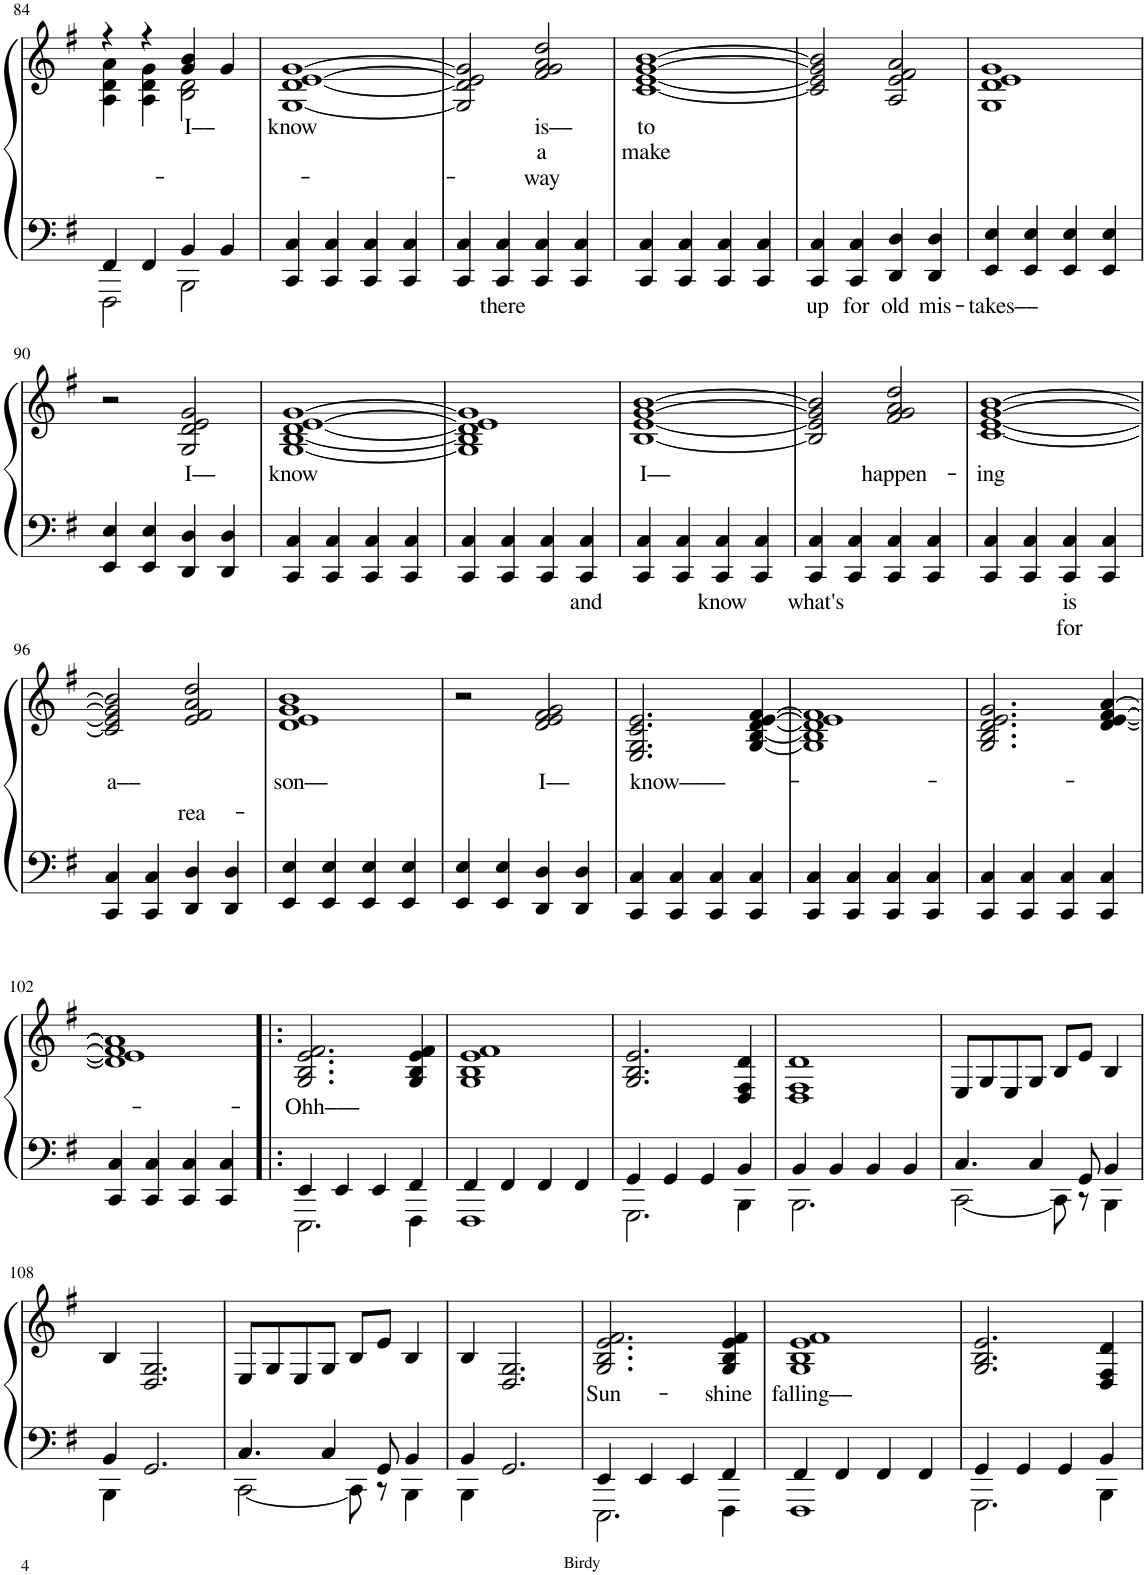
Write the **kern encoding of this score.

**kern	**text	**text	**kern	**text	**text	**text
*part1	*part1	*part1	*part1	*part1	*part1	*part1
*staff2	*staff2	*staff2	*staff1	*staff1	*staff1	*staff1
*I"Piano	*	*	*	*	*	*
*I'Pno	*	*	*	*	*	*
!!LO:PB:g=z
*clefF4	*	*	*clefG2	*	*	*
*k[f#]	*	*	*k[f#]	*	*	*
*M4/4	*	*	*M4/4	*	*	*
=84	=84	=84	=84	=84	=84	=84
*^	*	*	*^	*	*	*
4FF#/	2FFF#\	.	.	4r	4A\ 4d\ 4a\	.	.	.
4FF#/	.	.	.	4r	4A\ 4d\ 4g\	.	.	.
!	!	!	!	!	!	!LO:LY:b	!	!
4BB/	2BBB\	.	.	4g/ 4b/	2B\ 2d\	I––	.	.
4BB/	.	.	.	4g/	.	.	.	.
*v	*v	*	*	*	*	*	*	*
*	*	*	*v	*v	*	*	*
=85	=85	=85	=85	=85	=85	=85
!	!	!	!	!LO:LY:b	!	!
4CC/ 4C/	.	.	[1G [1d [1e [1g	know	.	.
4CC/ 4C/	.	.	.	.	.	.
4CC/ 4C/	.	.	.	.	.	.
4CC/ 4C/	.	.	.	.	.	.
=86	=86	=86	=86	=86	=86	=86
4CC/ 4C/	.	.	2G/] 2d/] 2e/] 2g/]	.	.	.
!	!LO:LY:b	!	!	!	!	!
4CC/ 4C/	there	.	.	.	.	.
!	!	!	!	!LO:LY:b	!LO:LY:b	!LO:LY:b
4CC/ 4C/	.	.	2f#/ 2g/ 2a/ 2dd/	is––	a	way
4CC/ 4C/	.	.	.	.	.	.
=87	=87	=87	=87	=87	=87	=87
!	!	!	!	!LO:LY:b	!LO:LY:b	!
4CC/ 4C/	.	.	[1c [1e [1g [1b	to	make	.
4CC/ 4C/	.	.	.	.	.	.
4CC/ 4C/	.	.	.	.	.	.
4CC/ 4C/	.	.	.	.	.	.
=88	=88	=88	=88	=88	=88	=88
!	!LO:LY:b	!	!	!	!	!
4CC/ 4C/	up	.	2c/] 2e/] 2g/] 2b/]	.	.	.
!	!LO:LY:b	!	!	!	!	!
4CC/ 4C/	for	.	.	.	.	.
!	!LO:LY:b	!	!	!	!	!
4DD/ 4D/	old	.	2A/ 2e/ 2f#/ 2a/	.	.	.
!	!LO:LY:b	!	!	!	!	!
4DD/ 4D/	mis-	.	.	.	.	.
=89	=89	=89	=89	=89	=89	=89
!	!LO:LY:b	!	!	!	!	!
4EE/ 4E/	-takes––	.	1G 1d 1e 1g	.	.	.
4EE/ 4E/	.	.	.	.	.	.
4EE/ 4E/	.	.	.	.	.	.
4EE/ 4E/	.	.	.	.	.	.
!!LO:LB:g=z
=90	=90	=90	=90	=90	=90	=90
4EE/ 4E/	.	.	2r	.	.	.
4EE/ 4E/	.	.	.	.	.	.
!	!	!	!	!LO:LY:b	!	!
4DD/ 4D/	.	.	2G/ 2d/ 2e/ 2g/	I––	.	.
4DD/ 4D/	.	.	.	.	.	.
=91	=91	=91	=91	=91	=91	=91
!	!	!	!	!LO:LY:b	!	!
4CC/ 4C/	.	.	[1G [1B [1d [1e [1g	know	.	.
4CC/ 4C/	.	.	.	.	.	.
4CC/ 4C/	.	.	.	.	.	.
4CC/ 4C/	.	.	.	.	.	.
=92	=92	=92	=92	=92	=92	=92
4CC/ 4C/	.	.	1G] 1B] 1d] 1e] 1g]	.	.	.
4CC/ 4C/	.	.	.	.	.	.
4CC/ 4C/	.	.	.	.	.	.
!	!LO:LY:b	!	!	!	!	!
4CC/ 4C/	and	.	.	.	.	.
=93	=93	=93	=93	=93	=93	=93
!	!	!	!	!LO:LY:b	!	!
4CC/ 4C/	.	.	[1B [1e [1g [1b	I––	.	.
4CC/ 4C/	.	.	.	.	.	.
!	!LO:LY:b	!	!	!	!	!
4CC/ 4C/	know	.	.	.	.	.
4CC/ 4C/	.	.	.	.	.	.
=94	=94	=94	=94	=94	=94	=94
!	!LO:LY:b	!	!	!	!	!
4CC/ 4C/	what's	.	2B/] 2e/] 2g/] 2b/]	.	.	.
4CC/ 4C/	.	.	.	.	.	.
!	!	!	!	!LO:LY:b	!	!
4CC/ 4C/	.	.	2f#/ 2g/ 2a/ 2dd/	happen-	.	.
4CC/ 4C/	.	.	.	.	.	.
=95	=95	=95	=95	=95	=95	=95
!	!	!	!	!LO:LY:b	!	!
4CC/ 4C/	.	.	[1c [1e [1g [1b	-ing	.	.
4CC/ 4C/	.	.	.	.	.	.
!	!LO:LY:b	!LO:LY:b	!	!	!	!
4CC/ 4C/	is	for	.	.	.	.
4CC/ 4C/	.	.	.	.	.	.
!!LO:LB:g=z
=96	=96	=96	=96	=96	=96	=96
!	!	!	!	!LO:LY:b	!	!
4CC/ 4C/	.	.	2c/] 2e/] 2g/] 2b/]	a––	.	.
4CC/ 4C/	.	.	.	.	.	.
!	!	!	!	!LO:LY:b	!	!
4DD/ 4D/	.	.	2e/ 2f#/ 2a/ 2dd/	rea-	.	.
4DD/ 4D/	.	.	.	.	.	.
=97	=97	=97	=97	=97	=97	=97
!	!	!	!	!LO:LY:b	!	!
4EE/ 4E/	.	.	1d 1e 1g 1b	-son––	.	.
4EE/ 4E/	.	.	.	.	.	.
4EE/ 4E/	.	.	.	.	.	.
4EE/ 4E/	.	.	.	.	.	.
=98	=98	=98	=98	=98	=98	=98
4EE/ 4E/	.	.	2r	.	.	.
4EE/ 4E/	.	.	.	.	.	.
!	!	!	!	!LO:LY:b	!	!
4DD/ 4D/	.	.	2d/ 2e/ 2f#/ 2g/	I––	.	.
4DD/ 4D/	.	.	.	.	.	.
=99	=99	=99	=99	=99	=99	=99
!	!	!	!	!LO:LY:b	!	!
4CC/ 4C/	.	.	2.E/ 2.G/ 2.c/ 2.e/	-know––––-	.	.
4CC/ 4C/	.	.	.	.	.	.
4CC/ 4C/	.	.	.	.	.	.
4CC/ 4C/	.	.	[4G/ [4B/ [4d/ [4e/ [4f#/	.	.	.
=100	=100	=100	=100	=100	=100	=100
4CC/ 4C/	.	.	1G] 1B] 1d] 1e] 1f#]	.	.	.
4CC/ 4C/	.	.	.	.	.	.
4CC/ 4C/	.	.	.	.	.	.
4CC/ 4C/	.	.	.	.	.	.
=101	=101	=101	=101	=101	=101	=101
4CC/ 4C/	.	.	2.G/ 2.B/ 2.d/ 2.e/ 2.g/	.	.	.
4CC/ 4C/	.	.	.	.	.	.
4CC/ 4C/	.	.	.	.	.	.
4CC/ 4C/	.	.	[4d/ [4e/ [4f#/ [4a/	.	.	.
!!LO:LB:g=z
=102	=102	=102	=102	=102	=102	=102
4CC/ 4C/	.	.	1d] 1e] 1f#] 1a]	.	.	.
4CC/ 4C/	.	.	.	.	.	.
4CC/ 4C/	.	.	.	.	.	.
4CC/ 4C/	.	.	.	.	.	.
=103!|:	=103!|:	=103!|:	=103!|:	=103!|:	=103!|:	=103!|:
*^	*	*	*	*	*	*
!	!	!	!	!	!LO:LY:b	!	!
4EE/	2.EEE\	.	.	2.G/ 2.B/ 2.e/ 2.f#/	Ohh–––	.	.
4EE/	.	.	.	.	.	.	.
4EE/	.	.	.	.	.	.	.
4FF#/	4FFF#\	.	.	4G/ 4B/ 4e/ 4f#/	.	.	.
=104	=104	=104	=104	=104	=104	=104	=104
4FF#/	1FFF#	.	.	1G 1B 1e 1f#	.	.	.
4FF#/	.	.	.	.	.	.	.
4FF#/	.	.	.	.	.	.	.
4FF#/	.	.	.	.	.	.	.
=105	=105	=105	=105	=105	=105	=105	=105
4GG/	2.GGG\	.	.	2.G/ 2.B/ 2.e/	.	.	.
4GG/	.	.	.	.	.	.	.
4GG/	.	.	.	.	.	.	.
4BB/	4BBB\	.	.	4D/ 4F#/ 4d/	.	.	.
=106	=106	=106	=106	=106	=106	=106	=106
4BB/	2.BBB\	.	.	1D 1F# 1d	.	.	.
4BB/	.	.	.	.	.	.	.
4BB/	.	.	.	.	.	.	.
4BB/	4ryy	.	.	.	.	.	.
=107	=107	=107	=107	=107	=107	=107	=107
4.C/	[2CC\	.	.	8E/L	.	.	.
.	.	.	.	8G/	.	.	.
.	.	.	.	8E/	.	.	.
4C/	.	.	.	8G/J	.	.	.
.	8CC\]	.	.	8B/L	.	.	.
8GG/	8r	.	.	8e/J	.	.	.
4BB/	4BBB\	.	.	4B/	.	.	.
!!LO:LB:g=z
=108	=108	=108	=108	=108	=108	=108	=108
4BB/	4BBB\	.	.	4B/	.	.	.
2.GG/	2.ryy	.	.	2.D/ 2.G/	.	.	.
=109	=109	=109	=109	=109	=109	=109	=109
4.C/	[2CC\	.	.	8E/L	.	.	.
.	.	.	.	8G/	.	.	.
.	.	.	.	8E/	.	.	.
4C/	.	.	.	8G/J	.	.	.
.	8CC\]	.	.	8B/L	.	.	.
8GG/	8r	.	.	8e/J	.	.	.
4BB/	4BBB\	.	.	4B/	.	.	.
=110	=110	=110	=110	=110	=110	=110	=110
4BB/	4BBB\	.	.	4B/	.	.	.
2.GG/	2.ryy	.	.	2.D/ 2.G/	.	.	.
=111	=111	=111	=111	=111	=111	=111	=111
!	!	!	!	!	!LO:LY:b	!	!
4EE/	2.EEE\	.	.	2.G/ 2.B/ 2.e/ 2.f#/	Sun-	.	.
4EE/	.	.	.	.	.	.	.
4EE/	.	.	.	.	.	.	.
!	!	!	!	!	!LO:LY:b	!	!
4FF#/	4FFF#\	.	.	4G/ 4B/ 4e/ 4f#/	-shine	.	.
=112	=112	=112	=112	=112	=112	=112	=112
!	!	!	!	!	!LO:LY:b	!	!
4FF#/	1FFF#	.	.	1G 1B 1e 1f#	falling––	.	.
4FF#/	.	.	.	.	.	.	.
4FF#/	.	.	.	.	.	.	.
4FF#/	.	.	.	.	.	.	.
=113	=113	=113	=113	=113	=113	=113	=113
4GG/	2.GGG\	.	.	2.G/ 2.B/ 2.e/	.	.	.
4GG/	.	.	.	.	.	.	.
4GG/	.	.	.	.	.	.	.
4BB/	4BBB\	.	.	4D/ 4F#/ 4d/	.	.	.
*v	*v	*	*	*	*	*	*
=	=	=	=	=	=	=
*-	*-	*-	*-	*-	*-	*-
